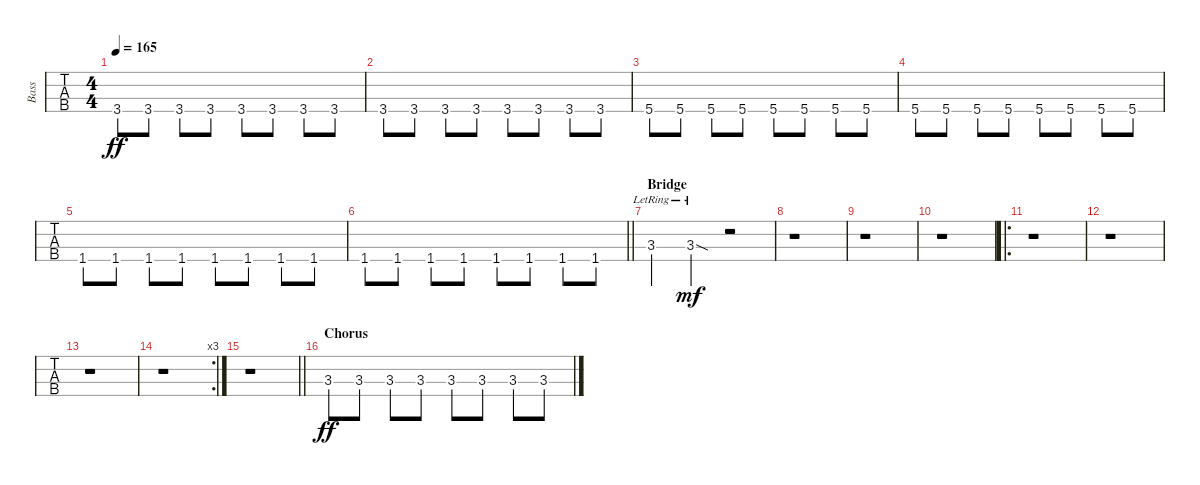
\track ("Bass" "Bass") {instrument electricbasspick}
\staff {tabs}
\tuning (G2 D2 A1 E1) {hide}
\ts (4 4)
\tempo 165
\clef f4
\ks c
3.4.8{dy ff} 3.4.8 3.4.8 3.4.8 3.4.8 3.4.8 3.4.8 3.4.8 |
3.4.8 3.4.8 3.4.8 3.4.8 3.4.8 3.4.8 3.4.8 3.4.8 |
5.4.8 5.4.8 5.4.8 5.4.8 5.4.8 5.4.8 5.4.8 5.4.8 |
5.4.8 5.4.8 5.4.8 5.4.8 5.4.8 5.4.8 5.4.8 5.4.8 |
1.4.8 1.4.8 1.4.8 1.4.8 1.4.8 1.4.8 1.4.8 1.4.8 |
\barLineRight lightlight
1.4.8 1.4.8 1.4.8 1.4.8 1.4.8 1.4.8 1.4.8 1.4.8 |
\section ("" "Bridge")
3.3{lr}.4 3.3{sod lr}.4{dy mf} r.2 |
r.1 |
r.1 |
r.1 |
\ro
r.1 |
r.1 |
r.1 |
\rc 3
r.1 |
\barLineRight lightlight
r.1 |
\section ("" "Chorus")
3.3.8{dy ff} 3.3.8 3.3.8 3.3.8 3.3.8 3.3.8 3.3.8 3.3.8
